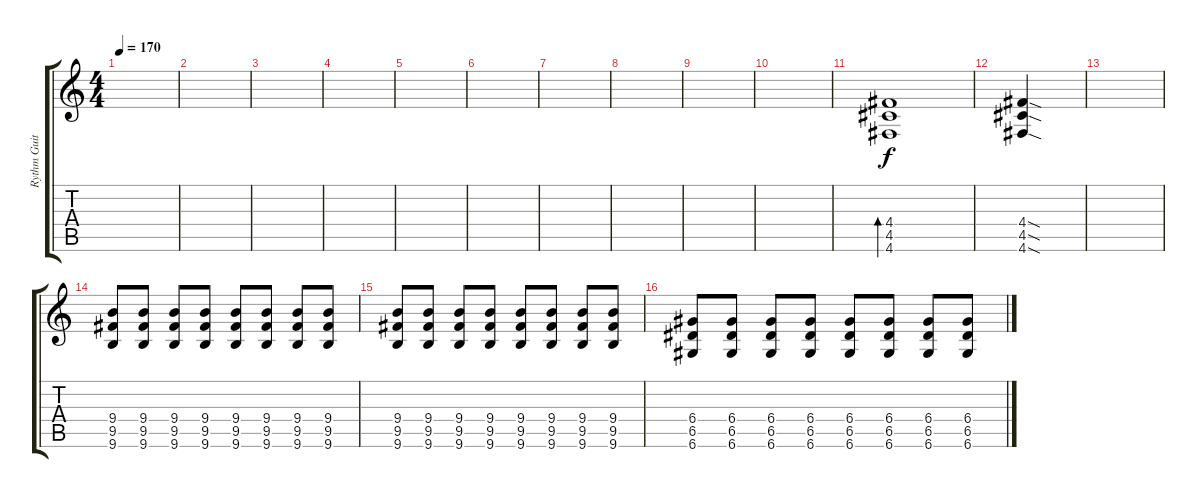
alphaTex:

\track ("Rythm Guitar (Right)" "Rythm Guit") {instrument distortionguitar}
\staff {score tabs}
\tuning (E4 B3 G3 D3 A2 D2) {hide}
\ts (4 4)
\tempo 170
\clef g2
\ks c
|
|
|
|
|
|
|
|
|
|
(4.4 4.5 4.6).1{bd 30 dy f} |
(4.4{sod} 4.5{sod} 4.6{sod}).4 |
|
(9.4 9.5 9.6).8 (9.4 9.5 9.6).8 (9.4 9.5 9.6).8 (9.4 9.5 9.6).8 (9.4 9.5 9.6).8 (9.4 9.5 9.6).8 (9.4 9.5 9.6).8 (9.4 9.5 9.6).8 |
(9.4 9.5 9.6).8 (9.4 9.5 9.6).8 (9.4 9.5 9.6).8 (9.4 9.5 9.6).8 (9.4 9.5 9.6).8 (9.4 9.5 9.6).8 (9.4 9.5 9.6).8 (9.4 9.5 9.6).8 |
(6.4 6.5 6.6).8 (6.4 6.5 6.6).8 (6.4 6.5 6.6).8 (6.4 6.5 6.6).8 (6.4 6.5 6.6).8 (6.4 6.5 6.6).8 (6.4 6.5 6.6).8 (6.4 6.5 6.6).8
